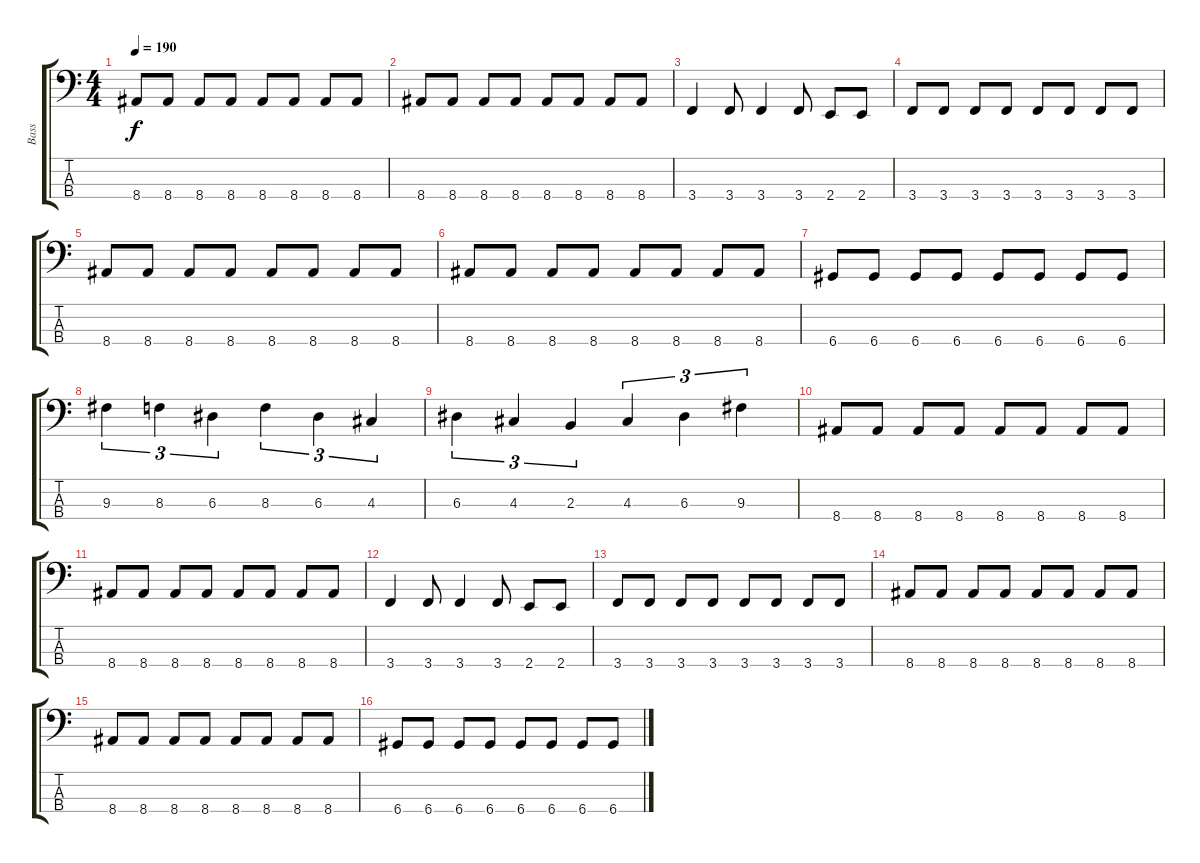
\track ("Bass" "Bass") {instrument electricbasspick}
\staff {score tabs}
\tuning (G2 D2 A1 D1) {hide}
\ts (4 4)
\tempo 190
\clef f4
\ks c
8.4.8{dy f} 8.4.8 8.4.8 8.4.8 8.4.8 8.4.8 8.4.8 8.4.8 |
8.4.8 8.4.8 8.4.8 8.4.8 8.4.8 8.4.8 8.4.8 8.4.8 |
3.4.4 3.4.8 3.4.4 3.4.8 2.4.8 2.4.8 |
3.4.8 3.4.8 3.4.8 3.4.8 3.4.8 3.4.8 3.4.8 3.4.8 |
8.4.8 8.4.8 8.4.8 8.4.8 8.4.8 8.4.8 8.4.8 8.4.8 |
8.4.8 8.4.8 8.4.8 8.4.8 8.4.8 8.4.8 8.4.8 8.4.8 |
6.4.8 6.4.8 6.4.8 6.4.8 6.4.8 6.4.8 6.4.8 6.4.8 |
9.3.4{tu (3 2)} 8.3.4{tu (3 2)} 6.3.4{tu (3 2)} 8.3.4{tu (3 2)} 6.3.4{tu (3 2)} 4.3.4{tu (3 2)} |
6.3.4{tu (3 2)} 4.3.4{tu (3 2)} 2.3.4{tu (3 2)} 4.3.4{tu (3 2)} 6.3.4{tu (3 2)} 9.3.4{tu (3 2)} |
8.4.8 8.4.8 8.4.8 8.4.8 8.4.8 8.4.8 8.4.8 8.4.8 |
8.4.8 8.4.8 8.4.8 8.4.8 8.4.8 8.4.8 8.4.8 8.4.8 |
3.4.4 3.4.8 3.4.4 3.4.8 2.4.8 2.4.8 |
3.4.8 3.4.8 3.4.8 3.4.8 3.4.8 3.4.8 3.4.8 3.4.8 |
8.4.8 8.4.8 8.4.8 8.4.8 8.4.8 8.4.8 8.4.8 8.4.8 |
8.4.8 8.4.8 8.4.8 8.4.8 8.4.8 8.4.8 8.4.8 8.4.8 |
6.4.8 6.4.8 6.4.8 6.4.8 6.4.8 6.4.8 6.4.8 6.4.8
